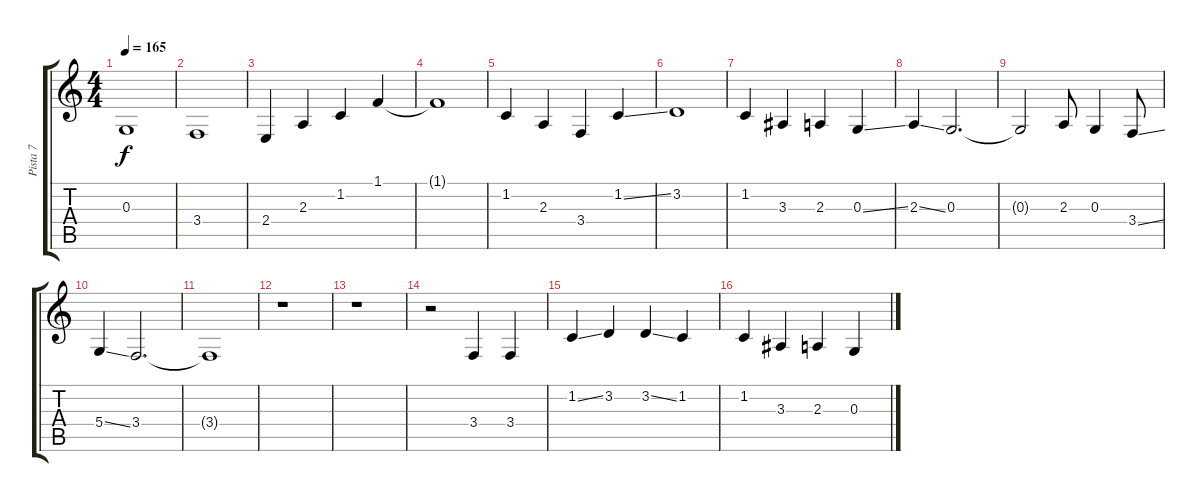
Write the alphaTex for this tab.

\track ("Pista 7" "Pista 7") {instrument electricgrandpiano}
\staff {score tabs}
\tuning (E4 B3 G3 D3 A2 E2) {hide}
\ts (4 4)
\tempo 165
\clef g2
\ks c
0.3{t}.1{dy f} |
3.4.1 |
2.4.4 2.3.4 1.2.4 1.1.4 |
1.1{t}.1 |
1.2.4 2.3.4 3.4.4 1.2{ss}.4 |
3.2.1 |
1.2.4 3.3.4 2.3.4 0.3{ss}.4 |
2.3{ss}.4 0.3.2{d} |
0.3{t}.2 2.3.8 0.3.4 3.4{ss}.8 |
5.4{ss}.4 3.4.2{d} |
3.4{t}.1 |
r.1 |
r.1 |
r.2 3.4.4 3.4.4 |
1.2{ss}.4 3.2.4 3.2{ss}.4 1.2.4 |
1.2.4 3.3.4 2.3.4 0.3.4
